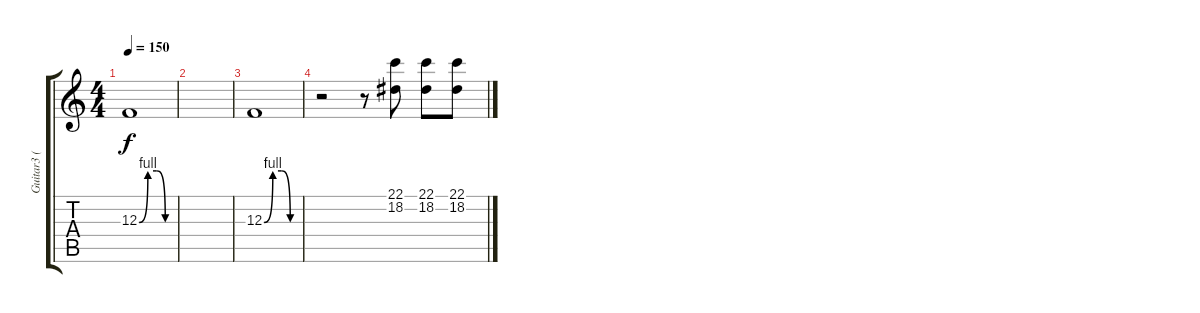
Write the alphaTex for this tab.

\track ("Guitar3 ( w/effect )" "Guitar3 ( ") {instrument lead2sawtooth}
\staff {score tabs}
\tuning (D4 A3 F3 C3 G2 C2) {hide}
\ts (4 4)
\tempo 150
\clef g2
\ks c
12.3{be (custom 0 0 15 4 30 4 45 0 60 0)}.1{dy f} |
|
12.3{be (custom 0 0 15 4 30 4 45 0 60 0)}.1 |
r.2 r.8 (22.1 18.2).8 (22.1 18.2).8 (22.1 18.2).8
